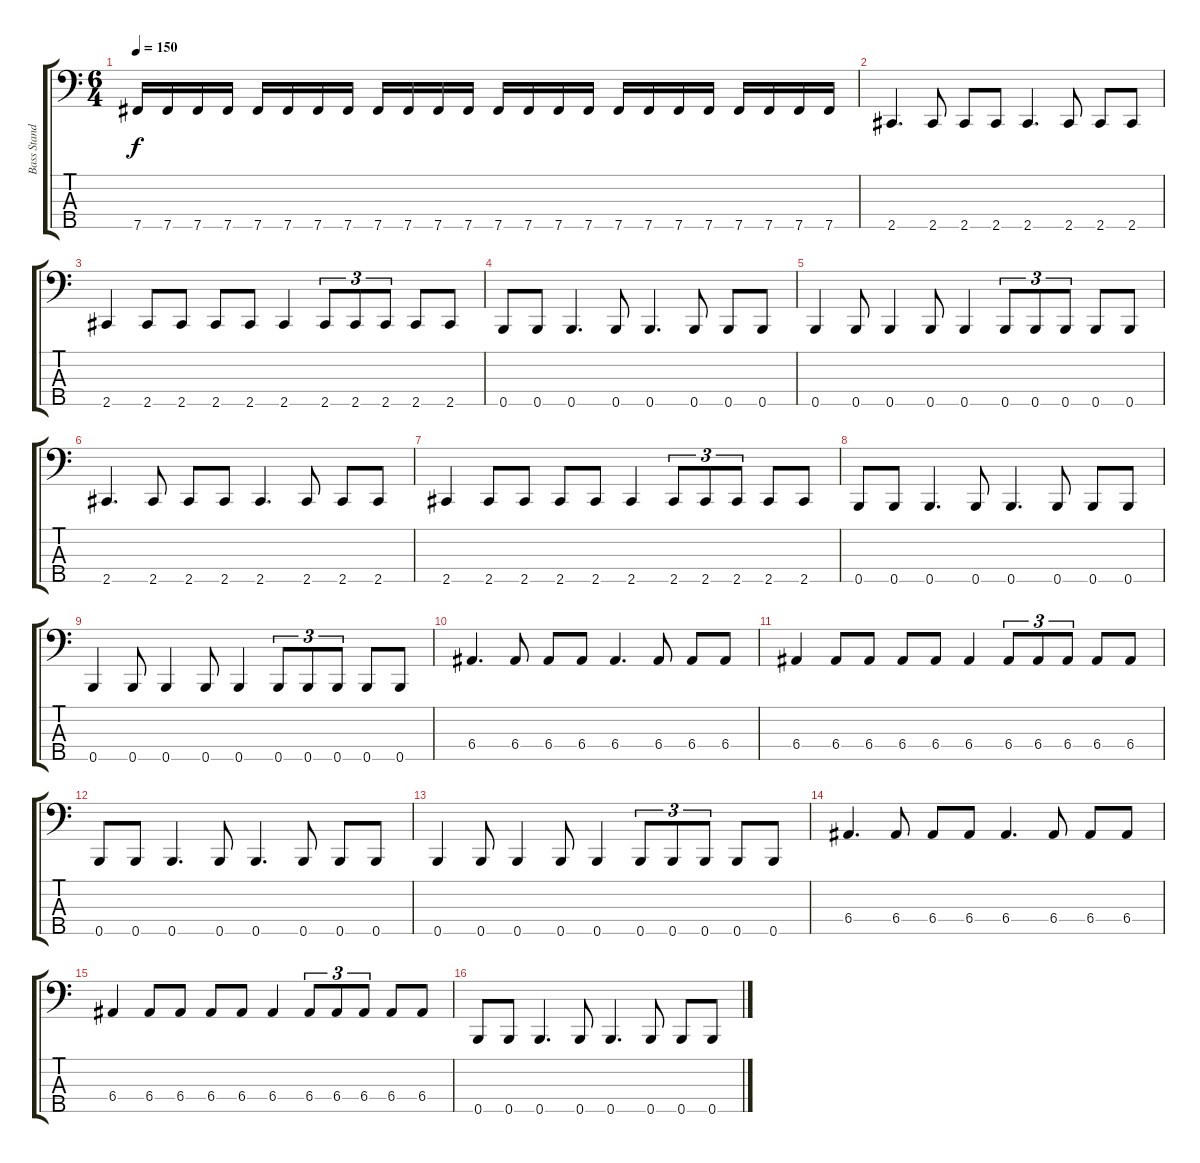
\track ("Bass Standard" "Bass Stand") {instrument electricbasspick}
\staff {score tabs}
\tuning (G2 D2 A1 E1 B0) {hide}
\ts (6 4)
\tempo 150
\clef f4
\ks c
7.5.16{dy f} 7.5.16 7.5.16 7.5.16 7.5.16 7.5.16 7.5.16 7.5.16 7.5.16 7.5.16 7.5.16 7.5.16 7.5.16 7.5.16 7.5.16 7.5.16 7.5.16 7.5.16 7.5.16 7.5.16 7.5.16 7.5.16 7.5.16 7.5.16 |
2.5.4{d} 2.5.8 2.5.8 2.5.8 2.5.4{d} 2.5.8 2.5.8 2.5.8 |
2.5.4 2.5.8 2.5.8 2.5.8 2.5.8 2.5.4 2.5.8{tu (3 2)} 2.5.8{tu (3 2)} 2.5.8{tu (3 2)} 2.5.8 2.5.8 |
0.5.8 0.5.8 0.5.4{d} 0.5.8 0.5.4{d} 0.5.8 0.5.8 0.5.8 |
0.5.4 0.5.8 0.5.4 0.5.8 0.5.4 0.5.8{tu (3 2)} 0.5.8{tu (3 2)} 0.5.8{tu (3 2)} 0.5.8 0.5.8 |
2.5.4{d} 2.5.8 2.5.8 2.5.8 2.5.4{d} 2.5.8 2.5.8 2.5.8 |
2.5.4 2.5.8 2.5.8 2.5.8 2.5.8 2.5.4 2.5.8{tu (3 2)} 2.5.8{tu (3 2)} 2.5.8{tu (3 2)} 2.5.8 2.5.8 |
0.5.8 0.5.8 0.5.4{d} 0.5.8 0.5.4{d} 0.5.8 0.5.8 0.5.8 |
0.5.4 0.5.8 0.5.4 0.5.8 0.5.4 0.5.8{tu (3 2)} 0.5.8{tu (3 2)} 0.5.8{tu (3 2)} 0.5.8 0.5.8 |
6.4.4{d} 6.4.8 6.4.8 6.4.8 6.4.4{d} 6.4.8 6.4.8 6.4.8 |
6.4.4 6.4.8 6.4.8 6.4.8 6.4.8 6.4.4 6.4.8{tu (3 2)} 6.4.8{tu (3 2)} 6.4.8{tu (3 2)} 6.4.8 6.4.8 |
0.5.8 0.5.8 0.5.4{d} 0.5.8 0.5.4{d} 0.5.8 0.5.8 0.5.8 |
0.5.4 0.5.8 0.5.4 0.5.8 0.5.4 0.5.8{tu (3 2)} 0.5.8{tu (3 2)} 0.5.8{tu (3 2)} 0.5.8 0.5.8 |
6.4.4{d} 6.4.8 6.4.8 6.4.8 6.4.4{d} 6.4.8 6.4.8 6.4.8 |
6.4.4 6.4.8 6.4.8 6.4.8 6.4.8 6.4.4 6.4.8{tu (3 2)} 6.4.8{tu (3 2)} 6.4.8{tu (3 2)} 6.4.8 6.4.8 |
0.5.8 0.5.8 0.5.4{d} 0.5.8 0.5.4{d} 0.5.8 0.5.8 0.5.8
